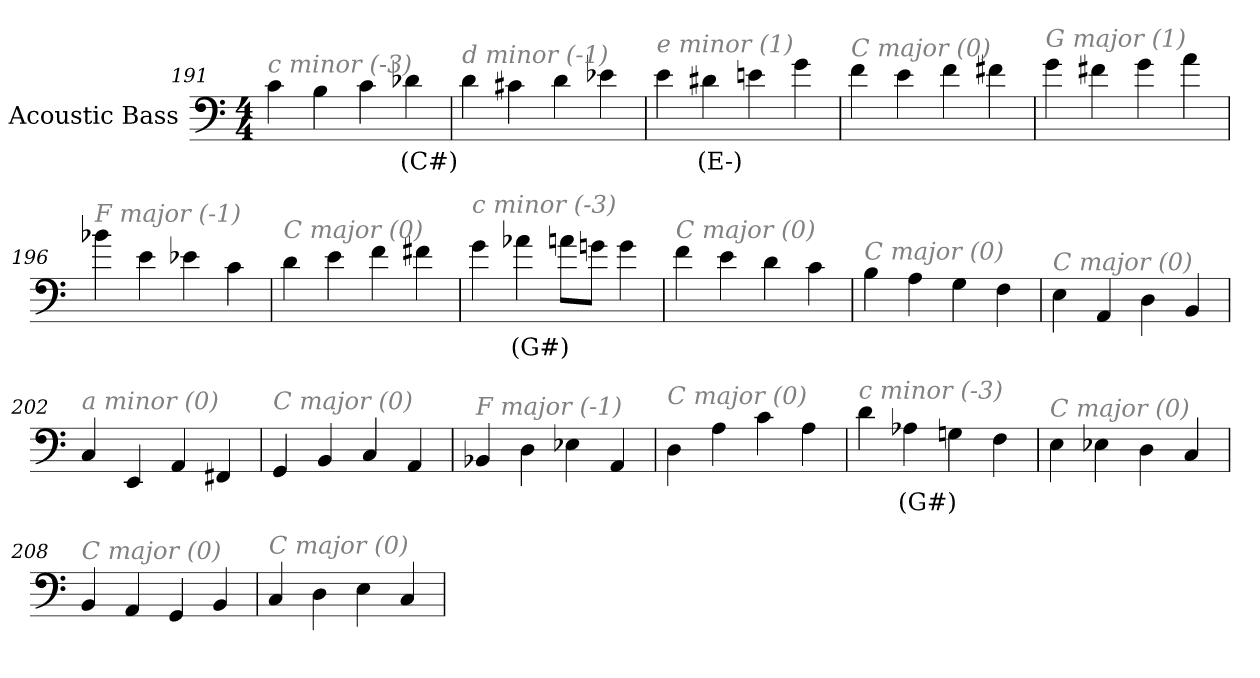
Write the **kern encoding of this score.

**kern	**text
*part1	*part1
*staff1	*staff1
*I"Acoustic Bass	*
*clefF4	*
*ITrd7c12	*
*k[]	*
*C:	*
*M4/4	*
=191	=191
!LO:TX:i:color=#808080:t=c minor (-3)	!
4C	.
4BB	.
4C	.
4D-Xi	(C#)
=192	=192
!LO:TX:i:color=#808080:t=d minor (-1)	!
4D	.
4C#X	.
4D	.
4E-X	.
=193	=193
!LO:TX:i:color=#808080:t=e minor (1)	!
4E	.
4D#Xi	(E-)
4En	.
4G	.
=194	=194
!LO:TX:i:color=#808080:t=C major (0)	!
4F	.
4E	.
4F	.
4F#X	.
=195	=195
!LO:TX:i:color=#808080:t=G major (1)	!
4G	.
4F#X	.
4G	.
4A	.
=196	=196
!LO:TX:i:color=#808080:t=F major (-1)	!
4B-X	.
4E	.
4E-X	.
4C	.
=197	=197
!LO:TX:i:color=#808080:t=C major (0)	!
4D	.
4E	.
4F	.
4F#X	.
=198	=198
!LO:TX:i:color=#808080:t=c minor (-3)	!
4G	.
4A-Xi	(G#)
8AL	.
8GnJ	.
4G	.
=199	=199
!LO:TX:i:color=#808080:t=C major (0)	!
4F	.
4E	.
4D	.
4C	.
=200	=200
!LO:TX:i:color=#808080:t=C major (0)	!
4BB	.
4AA	.
4GG	.
4FF	.
=201	=201
!LO:TX:i:color=#808080:t=C major (0)	!
4EE	.
4AAA	.
4DD	.
4BBB	.
=202	=202
!LO:TX:i:color=#808080:t=a minor (0)	!
4CC	.
4EEE	.
4AAA	.
4FFF#X	.
=203	=203
!LO:TX:i:color=#808080:t=C major (0)	!
4GGG	.
4BBB	.
4CC	.
4AAA	.
=204	=204
!LO:TX:i:color=#808080:t=F major (-1)	!
4BBB-X	.
4DD	.
4EE-X	.
4AAA	.
=205	=205
!LO:TX:i:color=#808080:t=C major (0)	!
4DD	.
4AA	.
4C	.
4AA	.
=206	=206
!LO:TX:i:color=#808080:t=c minor (-3)	!
4D	.
4AA-Xi	(G#)
4GGn	.
4FF	.
=207	=207
!LO:TX:i:color=#808080:t=C major (0)	!
4EE	.
4EE-X	.
4DD	.
4CC	.
=208	=208
!LO:TX:i:color=#808080:t=C major (0)	!
4BBB	.
4AAA	.
4GGG	.
4BBB	.
=209	=209
!LO:TX:i:color=#808080:t=C major (0)	!
4CC	.
4DD	.
4EE	.
4CC	.
=	=
*-	*-
